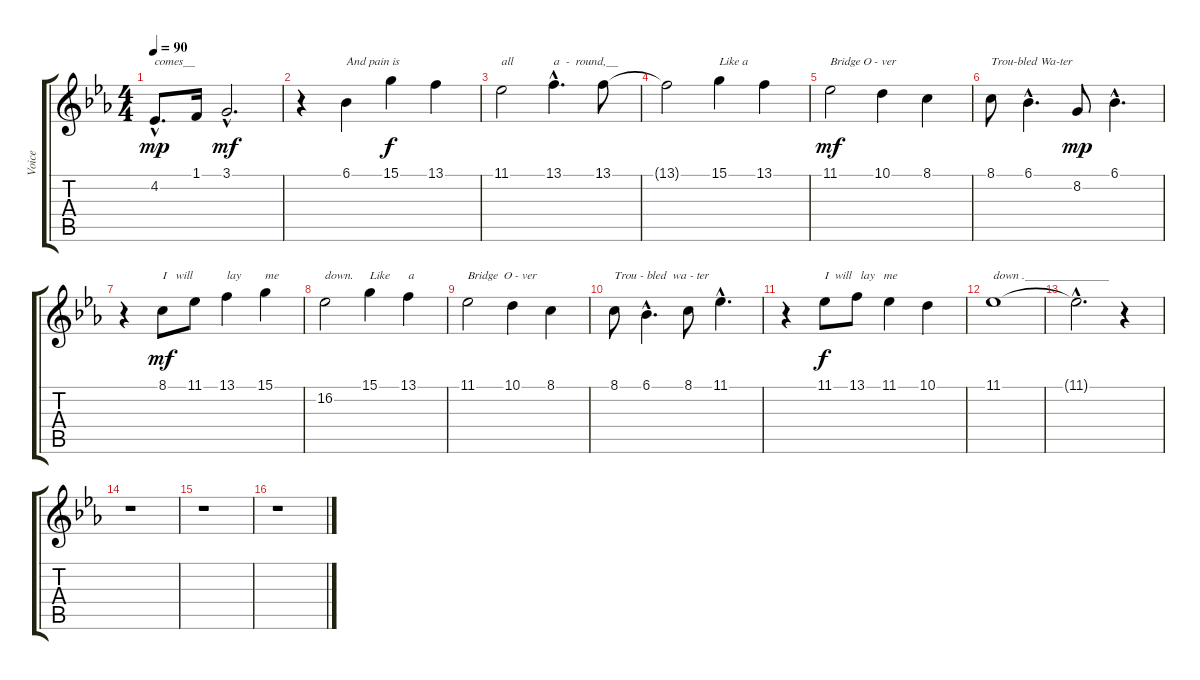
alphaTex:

\track ("Voice" "Voice") {instrument clarinet}
\staff {score tabs}
\tuning (E4 B3 G3 D3 A2 E2) {hide}
\ts (4 4)
\tempo 90
\clef g2
\ks eb
4.2{hac}.8{d txt "comes__" dy mp} 1.1.16 3.1{hac}.2{d dy mf} |
r.4 6.1.4{txt "And pain is"} 15.1.4{dy f} 13.1.4 |
11.1.2{txt "all"} 13.1{hac}.4{d txt "a  -  round,__"} 13.1.8 |
13.1{t}.2 15.1.4{txt "Like a"} 13.1.4 |
11.1.2{txt "Bridge O - ver" dy mf} 10.1.4 8.1.4 |
8.1.8{txt "Trou-bled Wa-ter"} 6.1{hac}.4{d} 8.2.8{dy mp} 6.1{hac}.4{d} |
r.4 8.1.8{txt "I   will" dy mf} 11.1.8 13.1.4{txt "lay"} 15.1.4{txt "me"} |
16.2.2{txt "down."} 15.1.4{txt "Like"} 13.1.4{txt "a"} |
11.1.2{txt "Bridge  O - ver"} 10.1.4 8.1.4 |
8.1.8{txt "Trou - bled  wa - ter"} 6.1{hac}.4{d} 8.1.8 11.1{hac}.4{d} |
r.4 11.1.8{txt "I  will   lay   me" dy f} 13.1.8 11.1.4 10.1.4 |
11.1.1{txt "down .______________"} |
11.1{hac t}.2{d} r.4 |
r.1 |
r.1 |
r.1
